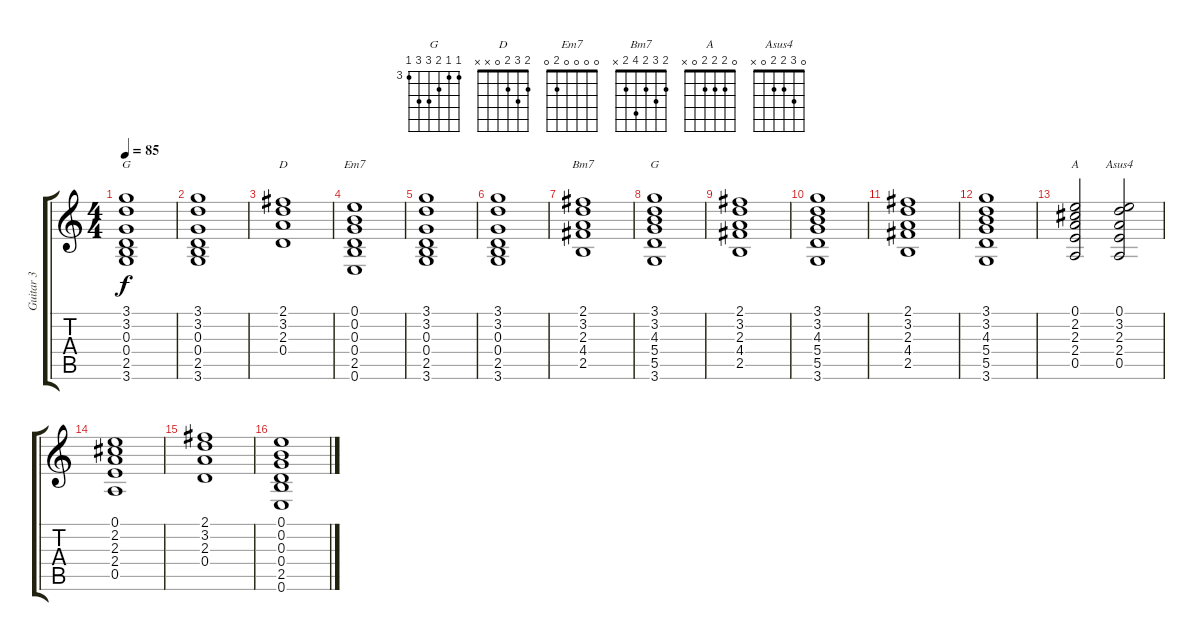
\track ("Guitar 3" "Guitar 3") {instrument distortionguitar}
\staff {score tabs}
\tuning (E4 B3 G3 D3 A2 E2) {hide}
\chord ("G" 3 3 0 0 2 3)
\chord ("D" 2 3 2 0 x x)
\chord ("Em7" 0 0 0 0 2 0)
\chord ("Bm7" 2 3 2 4 2 x)
\chord ("G" 3 3 4 5 5 3) {firstfret 3}
\chord ("A" 0 2 2 2 0 x)
\chord ("Asus4" 0 3 2 2 0 x)
\ts (4 4)
\tempo 85
\clef g2
\ks c
(3.1 3.2 0.3 0.4 2.5 3.6).1{ch "G" dy f} |
(3.1 3.2 0.3 0.4 2.5 3.6).1 |
(2.1 3.2 2.3 0.4).1{ch "D"} |
(0.1 0.2 0.3 0.4 2.5 0.6).1{ch "Em7"} |
(3.1 3.2 0.3 0.4 2.5 3.6).1 |
(3.1 3.2 0.3 0.4 2.5 3.6).1 |
(2.1 3.2 2.3 4.4 2.5).1{ch "Bm7"} |
(3.1 3.2 4.3 5.4 5.5 3.6).1{ch "G"} |
(2.1 3.2 2.3 4.4 2.5).1 |
(3.1 3.2 4.3 5.4 5.5 3.6).1 |
(2.1 3.2 2.3 4.4 2.5).1 |
(3.1 3.2 4.3 5.4 5.5 3.6).1 |
(0.1 2.2 2.3 2.4 0.5).2{ch "A"} (0.1 3.2 2.3 2.4 0.5).2{ch "Asus4"} |
(0.1 2.2 2.3 2.4 0.5).1 |
(2.1 3.2 2.3 0.4).1 |
(0.1 0.2 0.3 0.4 2.5 0.6).1
